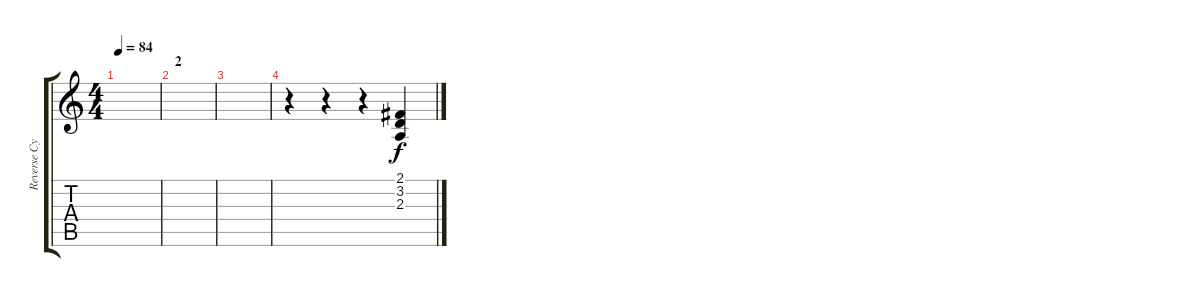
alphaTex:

\track ("Reverse Cymbal" "Reverse Cy") {instrument reversecymbal}
\staff {score tabs}
\tuning (E4 B3 G3 D3 A2 E2) {hide}
\ts (4 4)
\tempo 84
\clef g2
\ks c
|
\section ("" "2")
|
|
r.4 r.4 r.4 (2.1 3.2 2.3).4
